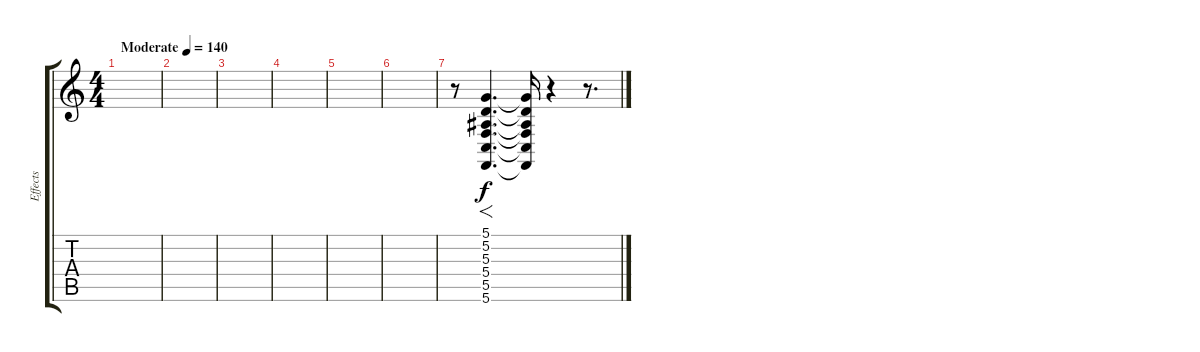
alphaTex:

\track ("Effects" "Effects") {instrument reversecymbal}
\staff {score tabs}
\tuning (D4 A3 F3 C3 G2 C2) {hide}
\ts (4 4)
\tempo (140 "Moderate")
\clef g2
\ks c
|
|
|
|
|
|
r.8 (5.1 5.2 5.3 5.4 5.5 5.6).4{f d} (5.1{t} 5.2{t} 5.3{t} 5.4{t} 5.5{t} 5.6{t}).16 r.4 r.8{d}
